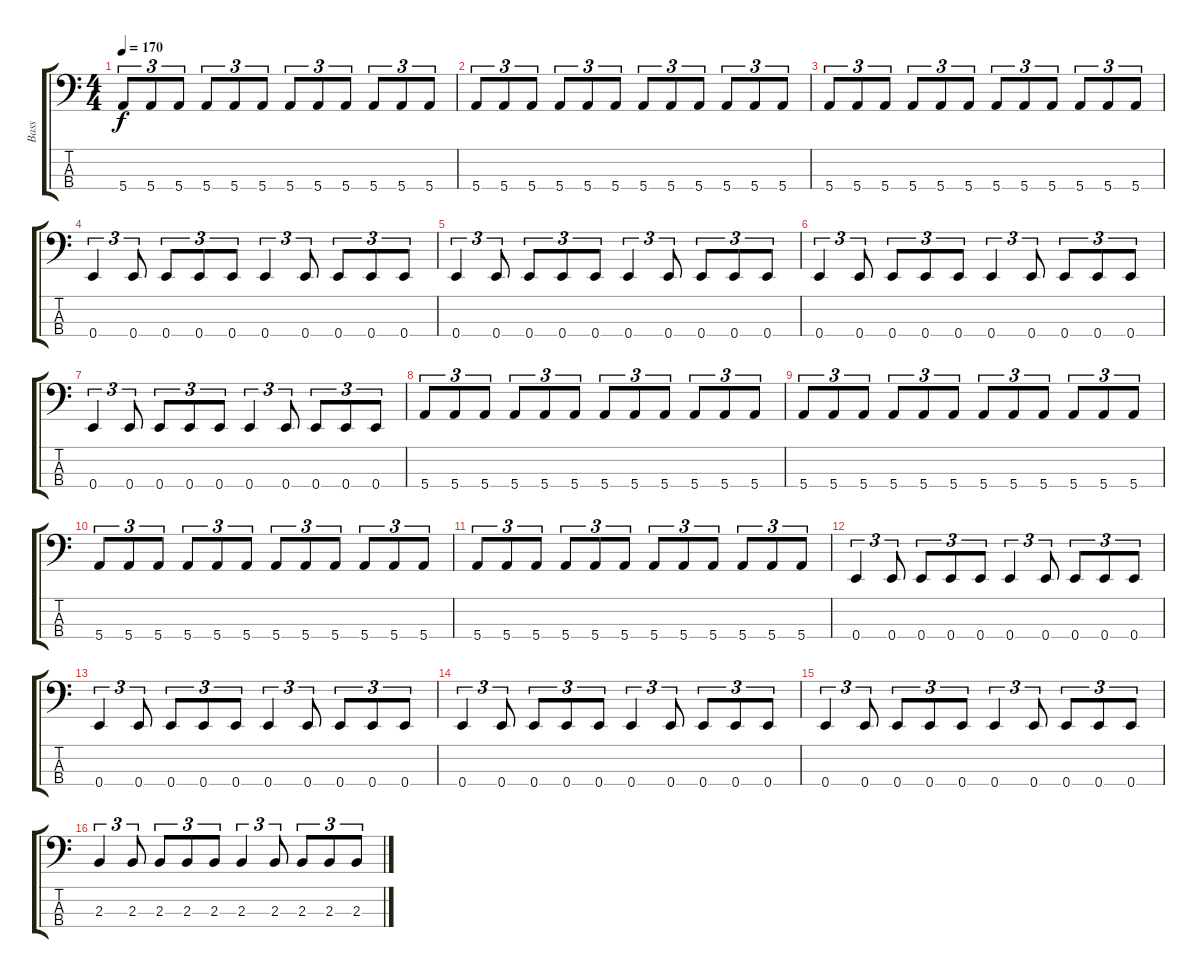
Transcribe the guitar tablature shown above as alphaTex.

\track ("Bass" "Bass") {instrument electricbasspick}
\staff {score tabs}
\tuning (G2 D2 A1 E1) {hide}
\ts (4 4)
\tempo 170
\clef f4
\ks c
5.4.8{tu (3 2) dy f} 5.4.8{tu (3 2)} 5.4.8{tu (3 2)} 5.4.8{tu (3 2)} 5.4.8{tu (3 2)} 5.4.8{tu (3 2)} 5.4.8{tu (3 2)} 5.4.8{tu (3 2)} 5.4.8{tu (3 2)} 5.4.8{tu (3 2)} 5.4.8{tu (3 2)} 5.4.8{tu (3 2)} |
5.4.8{tu (3 2)} 5.4.8{tu (3 2)} 5.4.8{tu (3 2)} 5.4.8{tu (3 2)} 5.4.8{tu (3 2)} 5.4.8{tu (3 2)} 5.4.8{tu (3 2)} 5.4.8{tu (3 2)} 5.4.8{tu (3 2)} 5.4.8{tu (3 2)} 5.4.8{tu (3 2)} 5.4.8{tu (3 2)} |
5.4.8{tu (3 2)} 5.4.8{tu (3 2)} 5.4.8{tu (3 2)} 5.4.8{tu (3 2)} 5.4.8{tu (3 2)} 5.4.8{tu (3 2)} 5.4.8{tu (3 2)} 5.4.8{tu (3 2)} 5.4.8{tu (3 2)} 5.4.8{tu (3 2)} 5.4.8{tu (3 2)} 5.4.8{tu (3 2)} |
0.4.4{tu (3 2)} 0.4.8{tu (3 2)} 0.4.8{tu (3 2)} 0.4.8{tu (3 2)} 0.4.8{tu (3 2)} 0.4.4{tu (3 2)} 0.4.8{tu (3 2)} 0.4.8{tu (3 2)} 0.4.8{tu (3 2)} 0.4.8{tu (3 2)} |
0.4.4{tu (3 2)} 0.4.8{tu (3 2)} 0.4.8{tu (3 2)} 0.4.8{tu (3 2)} 0.4.8{tu (3 2)} 0.4.4{tu (3 2)} 0.4.8{tu (3 2)} 0.4.8{tu (3 2)} 0.4.8{tu (3 2)} 0.4.8{tu (3 2)} |
0.4.4{tu (3 2)} 0.4.8{tu (3 2)} 0.4.8{tu (3 2)} 0.4.8{tu (3 2)} 0.4.8{tu (3 2)} 0.4.4{tu (3 2)} 0.4.8{tu (3 2)} 0.4.8{tu (3 2)} 0.4.8{tu (3 2)} 0.4.8{tu (3 2)} |
0.4.4{tu (3 2)} 0.4.8{tu (3 2)} 0.4.8{tu (3 2)} 0.4.8{tu (3 2)} 0.4.8{tu (3 2)} 0.4.4{tu (3 2)} 0.4.8{tu (3 2)} 0.4.8{tu (3 2)} 0.4.8{tu (3 2)} 0.4.8{tu (3 2)} |
5.4.8{tu (3 2)} 5.4.8{tu (3 2)} 5.4.8{tu (3 2)} 5.4.8{tu (3 2)} 5.4.8{tu (3 2)} 5.4.8{tu (3 2)} 5.4.8{tu (3 2)} 5.4.8{tu (3 2)} 5.4.8{tu (3 2)} 5.4.8{tu (3 2)} 5.4.8{tu (3 2)} 5.4.8{tu (3 2)} |
5.4.8{tu (3 2)} 5.4.8{tu (3 2)} 5.4.8{tu (3 2)} 5.4.8{tu (3 2)} 5.4.8{tu (3 2)} 5.4.8{tu (3 2)} 5.4.8{tu (3 2)} 5.4.8{tu (3 2)} 5.4.8{tu (3 2)} 5.4.8{tu (3 2)} 5.4.8{tu (3 2)} 5.4.8{tu (3 2)} |
5.4.8{tu (3 2)} 5.4.8{tu (3 2)} 5.4.8{tu (3 2)} 5.4.8{tu (3 2)} 5.4.8{tu (3 2)} 5.4.8{tu (3 2)} 5.4.8{tu (3 2)} 5.4.8{tu (3 2)} 5.4.8{tu (3 2)} 5.4.8{tu (3 2)} 5.4.8{tu (3 2)} 5.4.8{tu (3 2)} |
5.4.8{tu (3 2)} 5.4.8{tu (3 2)} 5.4.8{tu (3 2)} 5.4.8{tu (3 2)} 5.4.8{tu (3 2)} 5.4.8{tu (3 2)} 5.4.8{tu (3 2)} 5.4.8{tu (3 2)} 5.4.8{tu (3 2)} 5.4.8{tu (3 2)} 5.4.8{tu (3 2)} 5.4.8{tu (3 2)} |
0.4.4{tu (3 2)} 0.4.8{tu (3 2)} 0.4.8{tu (3 2)} 0.4.8{tu (3 2)} 0.4.8{tu (3 2)} 0.4.4{tu (3 2)} 0.4.8{tu (3 2)} 0.4.8{tu (3 2)} 0.4.8{tu (3 2)} 0.4.8{tu (3 2)} |
0.4.4{tu (3 2)} 0.4.8{tu (3 2)} 0.4.8{tu (3 2)} 0.4.8{tu (3 2)} 0.4.8{tu (3 2)} 0.4.4{tu (3 2)} 0.4.8{tu (3 2)} 0.4.8{tu (3 2)} 0.4.8{tu (3 2)} 0.4.8{tu (3 2)} |
0.4.4{tu (3 2)} 0.4.8{tu (3 2)} 0.4.8{tu (3 2)} 0.4.8{tu (3 2)} 0.4.8{tu (3 2)} 0.4.4{tu (3 2)} 0.4.8{tu (3 2)} 0.4.8{tu (3 2)} 0.4.8{tu (3 2)} 0.4.8{tu (3 2)} |
0.4.4{tu (3 2)} 0.4.8{tu (3 2)} 0.4.8{tu (3 2)} 0.4.8{tu (3 2)} 0.4.8{tu (3 2)} 0.4.4{tu (3 2)} 0.4.8{tu (3 2)} 0.4.8{tu (3 2)} 0.4.8{tu (3 2)} 0.4.8{tu (3 2)} |
2.3.4{tu (3 2)} 2.3.8{tu (3 2)} 2.3.8{tu (3 2)} 2.3.8{tu (3 2)} 2.3.8{tu (3 2)} 2.3.4{tu (3 2)} 2.3.8{tu (3 2)} 2.3.8{tu (3 2)} 2.3.8{tu (3 2)} 2.3.8{tu (3 2)}
